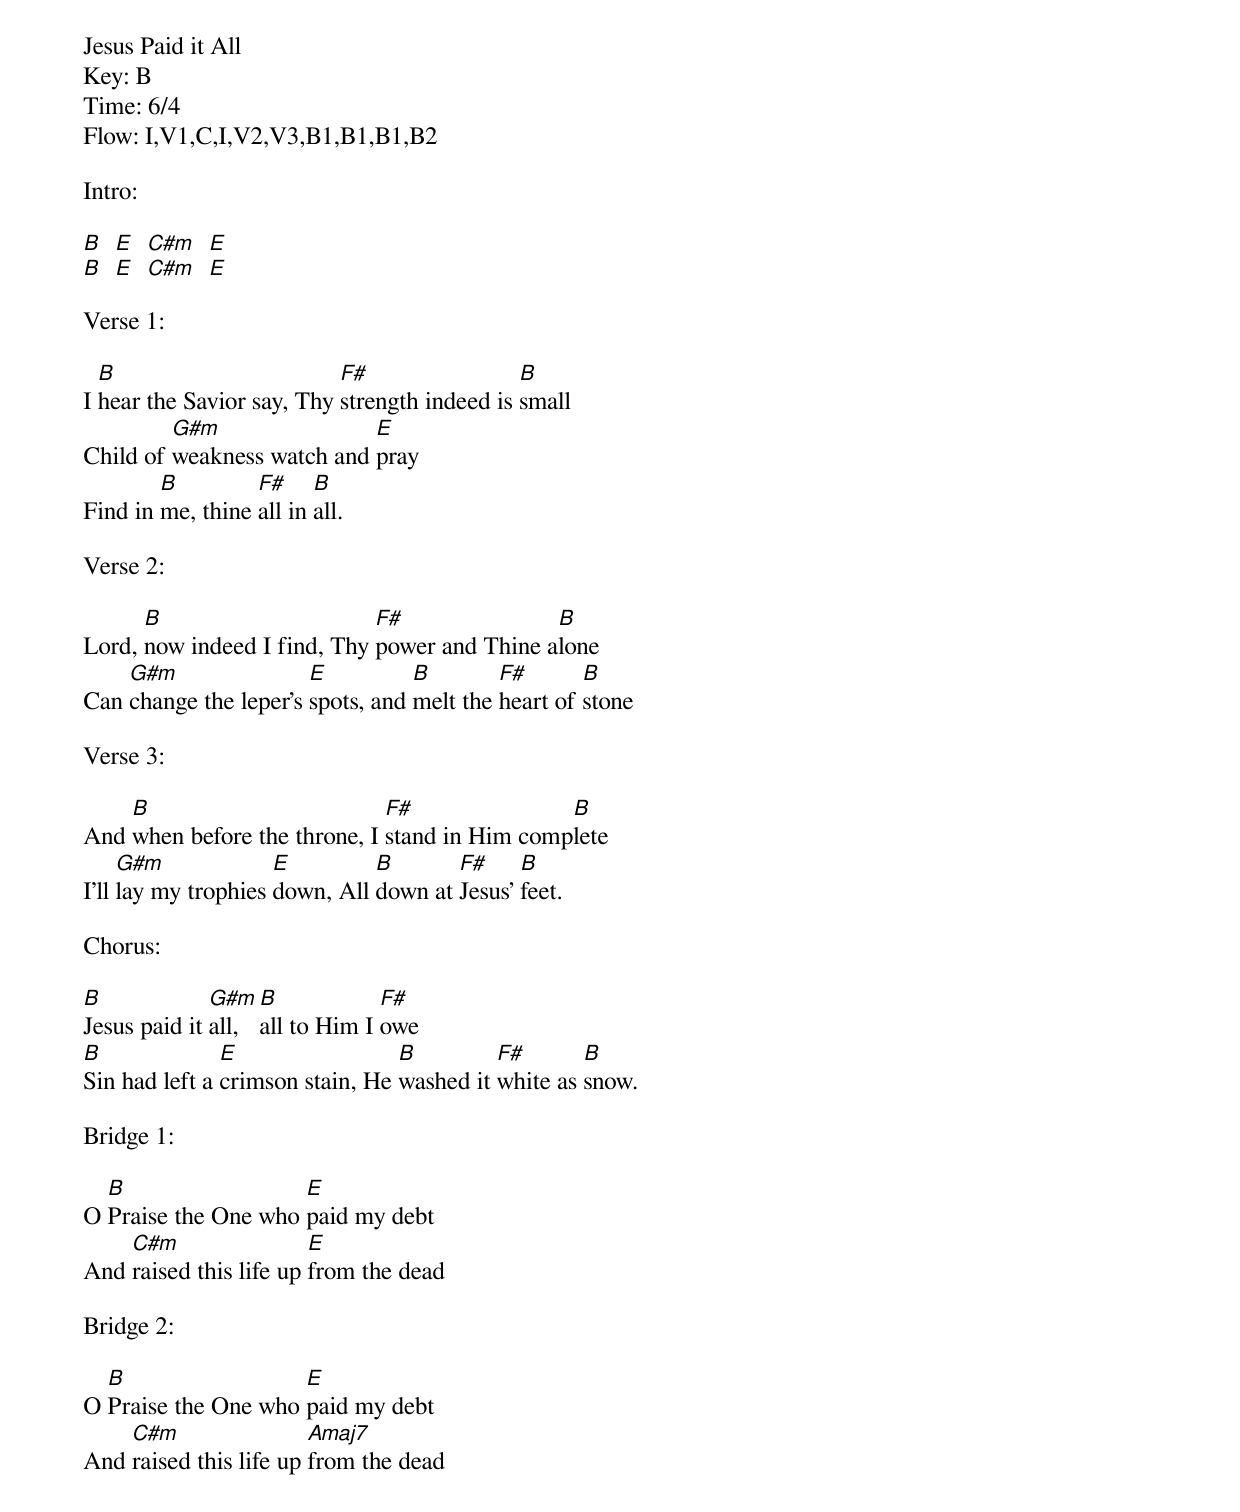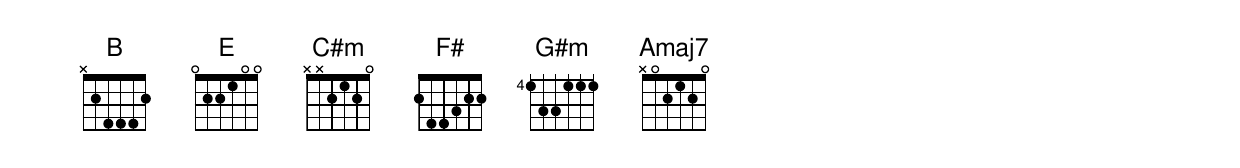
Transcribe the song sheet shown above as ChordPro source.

Jesus Paid it All
Key: B
Time: 6/4
Flow: I,V1,C,I,V2,V3,B1,B1,B1,B2

Intro:

[B]  [E]  [C#m]  [E]
[B]  [E]  [C#m]  [E]

Verse 1:

I [B]hear the Savior say, Thy [F#]strength indeed is [B]small
Child of [G#m]weakness watch and [E]pray
Find in [B]me, thine [F#]all in [B]all.

Verse 2:

Lord, [B]now indeed I find, Thy [F#]power and Thine a[B]lone
Can [G#m]change the leper's [E]spots, and [B]melt the [F#]heart of [B]stone

Verse 3:

And [B]when before the throne, I [F#]stand in Him comp[B]lete
I'll [G#m]lay my trophies [E]down, All [B]down at [F#]Jesus' [B]feet.

Chorus:

[B]Jesus paid it [G#m]all, [B]all to Him I [F#]owe
[B]Sin had left a [E]crimson stain, He [B]washed it [F#]white as [B]snow.

Bridge 1:

O [B]Praise the One who [E]paid my debt
And [C#m]raised this life up [E]from the dead

Bridge 2:

O [B]Praise the One who [E]paid my debt
And [C#m]raised this life up [Amaj7]from the dead
